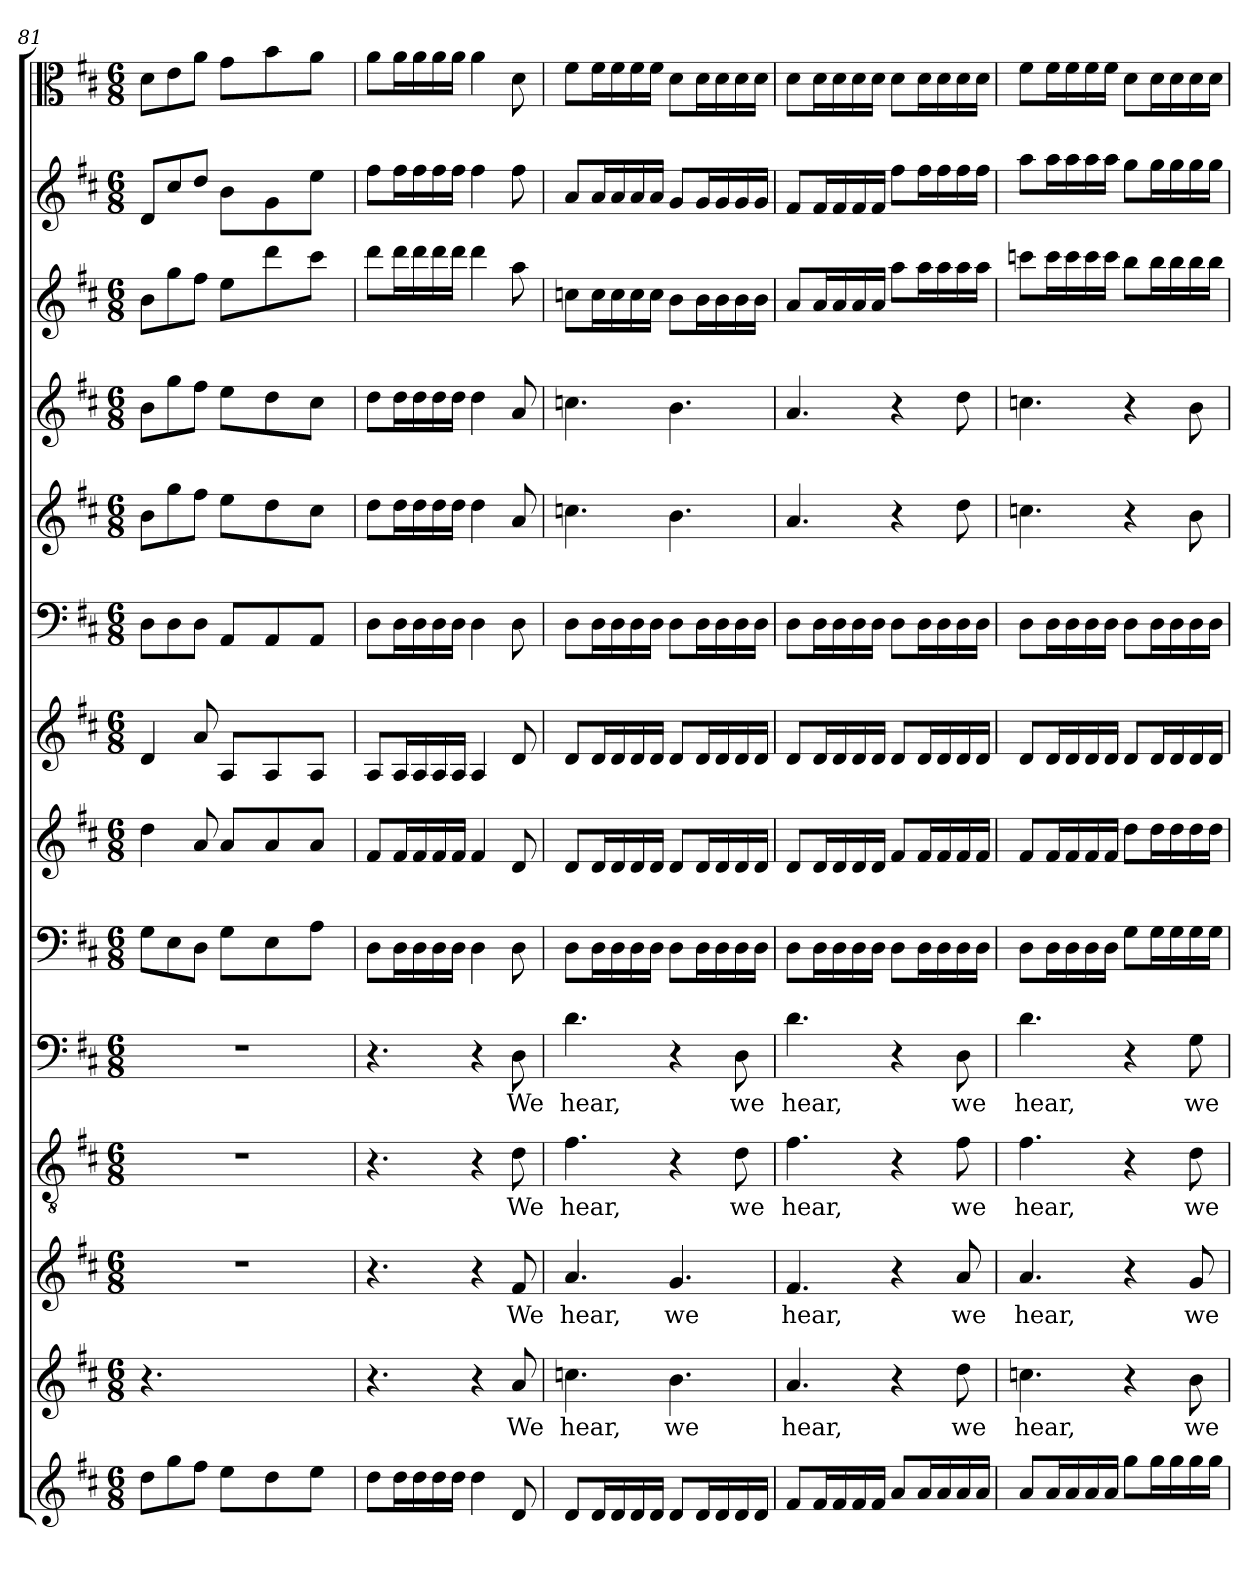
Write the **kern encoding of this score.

**kern	**kern	**text	**kern	**text	**kern	**text	**kern	**text	**kern	**kern	**kern	**kern	**kern	**kern	**kern	**kern	**kern
*part14	*part13	*part13	*part12	*part12	*part11	*part11	*part10	*part10	*part9	*part8	*part7	*part6	*part5	*part4	*part3	*part2	*part1
*staff14	*staff13	*staff13	*staff12	*staff12	*staff11	*staff11	*staff10	*staff10	*staff9	*staff8	*staff7	*staff6	*staff5	*staff4	*staff3	*staff2	*staff1
*clefG2	*clefG2	*	*clefG2	*	*clefGv2	*	*clefF4	*	*clefF4	*clefG2	*clefG2	*clefF4	*clefG2	*clefG2	*clefG2	*clefG2	*clefC3
*k[f#c#]	*k[f#c#]	*	*k[f#c#]	*	*k[f#c#]	*	*k[f#c#]	*	*k[f#c#]	*k[f#c#]	*k[f#c#]	*k[f#c#]	*k[f#c#]	*k[f#c#]	*k[f#c#]	*k[f#c#]	*k[f#c#]
*D:	*D:	*	*D:	*	*D:	*	*D:	*	*D:	*D:	*D:	*D:	*D:	*D:	*D:	*D:	*D:
*M6/8	*M6/8	*	*M6/8	*	*M6/8	*	*M6/8	*	*M6/8	*M6/8	*M6/8	*M6/8	*M6/8	*M6/8	*M6/8	*M6/8	*M6/8
=81	=81	=81	=81	=81	=81	=81	=81	=81	=81	=81	=81	=81	=81	=81	=81	=81	=81
8dd\L	4.r	.	2.r	.	2.r	.	2.r	.	8G\L	4dd\	4d/	8D\L	8b\L	8b\L	8b\L	8d/L	8d\L
8gg\	.	.	.	.	.	.	.	.	8E\	.	.	8D\	8gg\	8gg\	8gg\	8cc#/	8e\
8ff#\J	.	.	.	.	.	.	.	.	8D\J	8a/	8a/	8D\J	8ff#\J	8ff#\J	8ff#\J	8dd/J	8a\J
8ee\L	32ryy	.	.	.	.	.	.	.	8G\L	8a/L	8A/L	8AA/L	8ee\L	8ee\L	8ee\L	8b\L	8g\L
.	32ryy	.	.	.	.	.	.	.	.	.	.	.	.	.	.	.	.
.	32ryy	.	.	.	.	.	.	.	.	.	.	.	.	.	.	.	.
.	32ryy	.	.	.	.	.	.	.	.	.	.	.	.	.	.	.	.
8dd\	32ryy	.	.	.	.	.	.	.	8E\	8a/	8A/	8AA/	8dd\	8dd\	8ddd\	8g\	8b\
.	32ryy	.	.	.	.	.	.	.	.	.	.	.	.	.	.	.	.
.	32ryy	.	.	.	.	.	.	.	.	.	.	.	.	.	.	.	.
.	32ryy	.	.	.	.	.	.	.	.	.	.	.	.	.	.	.	.
8ee\J	32ryy	.	.	.	.	.	.	.	8A\J	8a/J	8A/J	8AA/J	8cc#\J	8cc#\J	8ccc#\J	8ee\J	8a\J
.	32ryy	.	.	.	.	.	.	.	.	.	.	.	.	.	.	.	.
.	32ryy	.	.	.	.	.	.	.	.	.	.	.	.	.	.	.	.
.	32ryy	.	.	.	.	.	.	.	.	.	.	.	.	.	.	.	.
=82	=82	=82	=82	=82	=82	=82	=82	=82	=82	=82	=82	=82	=82	=82	=82	=82	=82
8dd\L	4.r	.	4.r	.	4.r	.	4.r	.	8D\L	8f#/L	8A/L	8D\L	8dd\L	8dd\L	8ddd\L	8ff#\L	8a\L
16dd\L	.	.	.	.	.	.	.	.	16D\L	16f#/L	16A/L	16D\L	16dd\L	16dd\L	16ddd\L	16ff#\L	16a\L
16dd\	.	.	.	.	.	.	.	.	16D\	16f#/	16A/	16D\	16dd\	16dd\	16ddd\	16ff#\	16a\
16dd\	.	.	.	.	.	.	.	.	16D\	16f#/	16A/	16D\	16dd\	16dd\	16ddd\	16ff#\	16a\
16dd\JJ	.	.	.	.	.	.	.	.	16D\JJ	16f#/JJ	16A/JJ	16D\JJ	16dd\JJ	16dd\JJ	16ddd\JJ	16ff#\JJ	16a\JJ
4dd\	4r	.	4r	.	4r	.	4r	.	4D\	4f#/	4A/	4D\	4dd\	4dd\	4ddd\	4ff#\	4a\
8d/	8a/	We	8f#/	We	8d\	We	8D\	We	8D\	8d/	8d/	8D\	8a/	8a/	8aa\	8ff#\	8d\
=83	=83	=83	=83	=83	=83	=83	=83	=83	=83	=83	=83	=83	=83	=83	=83	=83	=83
8d/L	4.ccn\	hear,	4.a/	hear,	4.f#\	hear,	4.d\	hear,	8D\L	8d/L	8d/L	8D\L	4.ccn\	4.ccn\	8ccn\L	8a/L	8f#\L
16d/L	.	.	.	.	.	.	.	.	16D\L	16d/L	16d/L	16D\L	.	.	16cc\L	16a/L	16f#\L
16d/	.	.	.	.	.	.	.	.	16D\	16d/	16d/	16D\	.	.	16cc\	16a/	16f#\
16d/	.	.	.	.	.	.	.	.	16D\	16d/	16d/	16D\	.	.	16cc\	16a/	16f#\
16d/JJ	.	.	.	.	.	.	.	.	16D\JJ	16d/JJ	16d/JJ	16D\JJ	.	.	16cc\JJ	16a/JJ	16f#\JJ
8d/L	4.b\	we	4.g/	we	4r	.	4r	.	8D\L	8d/L	8d/L	8D\L	4.b\	4.b\	8b\L	8g/L	8d\L
16d/L	.	.	.	.	.	.	.	.	16D\L	16d/L	16d/L	16D\L	.	.	16b\L	16g/L	16d\L
16d/	.	.	.	.	.	.	.	.	16D\	16d/	16d/	16D\	.	.	16b\	16g/	16d\
16d/	.	.	.	.	8d\	we	8D\	we	16D\	16d/	16d/	16D\	.	.	16b\	16g/	16d\
16d/JJ	.	.	.	.	.	.	.	.	16D\JJ	16d/JJ	16d/JJ	16D\JJ	.	.	16b\JJ	16g/JJ	16d\JJ
=84	=84	=84	=84	=84	=84	=84	=84	=84	=84	=84	=84	=84	=84	=84	=84	=84	=84
8f#/L	4.a/	hear,	4.f#/	hear,	4.f#\	hear,	4.d\	hear,	8D\L	8d/L	8d/L	8D\L	4.a/	4.a/	8a/L	8f#/L	8d\L
16f#/L	.	.	.	.	.	.	.	.	16D\L	16d/L	16d/L	16D\L	.	.	16a/L	16f#/L	16d\L
16f#/	.	.	.	.	.	.	.	.	16D\	16d/	16d/	16D\	.	.	16a/	16f#/	16d\
16f#/	.	.	.	.	.	.	.	.	16D\	16d/	16d/	16D\	.	.	16a/	16f#/	16d\
16f#/JJ	.	.	.	.	.	.	.	.	16D\JJ	16d/JJ	16d/JJ	16D\JJ	.	.	16a/JJ	16f#/JJ	16d\JJ
8a/L	4r	.	4r	.	4r	.	4r	.	8D\L	8f#/L	8d/L	8D\L	4r	4r	8aa\L	8ff#\L	8d\L
16a/L	.	.	.	.	.	.	.	.	16D\L	16f#/L	16d/L	16D\L	.	.	16aa\L	16ff#\L	16d\L
16a/	.	.	.	.	.	.	.	.	16D\	16f#/	16d/	16D\	.	.	16aa\	16ff#\	16d\
16a/	8dd\	we	8a/	we	8f#\	we	8D\	we	16D\	16f#/	16d/	16D\	8dd\	8dd\	16aa\	16ff#\	16d\
16a/JJ	.	.	.	.	.	.	.	.	16D\JJ	16f#/JJ	16d/JJ	16D\JJ	.	.	16aa\JJ	16ff#\JJ	16d\JJ
=85	=85	=85	=85	=85	=85	=85	=85	=85	=85	=85	=85	=85	=85	=85	=85	=85	=85
8a/L	4.ccn\	hear,	4.a/	hear,	4.f#\	hear,	4.d\	hear,	8D\L	8f#/L	8d/L	8D\L	4.ccn\	4.ccn\	8cccn\L	8aa\L	8f#\L
16a/L	.	.	.	.	.	.	.	.	16D\L	16f#/L	16d/L	16D\L	.	.	16ccc\L	16aa\L	16f#\L
16a/	.	.	.	.	.	.	.	.	16D\	16f#/	16d/	16D\	.	.	16ccc\	16aa\	16f#\
16a/	.	.	.	.	.	.	.	.	16D\	16f#/	16d/	16D\	.	.	16ccc\	16aa\	16f#\
16a/JJ	.	.	.	.	.	.	.	.	16D\JJ	16f#/JJ	16d/JJ	16D\JJ	.	.	16ccc\JJ	16aa\JJ	16f#\JJ
8gg\L	4r	.	4r	.	4r	.	4r	.	8G\L	8dd\L	8d/L	8D\L	4r	4r	8bb\L	8gg\L	8d\L
16gg\L	.	.	.	.	.	.	.	.	16G\L	16dd\L	16d/L	16D\L	.	.	16bb\L	16gg\L	16d\L
16gg\	.	.	.	.	.	.	.	.	16G\	16dd\	16d/	16D\	.	.	16bb\	16gg\	16d\
16gg\	8b\	we	8g/	we	8d\	we	8G\	we	16G\	16dd\	16d/	16D\	8b\	8b\	16bb\	16gg\	16d\
16gg\JJ	.	.	.	.	.	.	.	.	16G\JJ	16dd\JJ	16d/JJ	16D\JJ	.	.	16bb\JJ	16gg\JJ	16d\JJ
=	=	=	=	=	=	=	=	=	=	=	=	=	=	=	=	=	=
*-	*-	*-	*-	*-	*-	*-	*-	*-	*-	*-	*-	*-	*-	*-	*-	*-	*-
